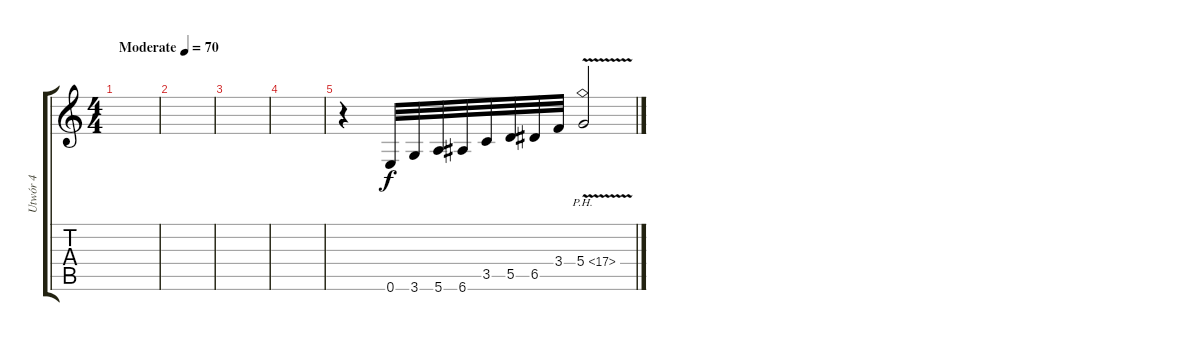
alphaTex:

\track ("Utwór 4" "Utwór 4") {instrument overdrivenguitar}
\staff {score tabs}
\tuning (E4 B3 G3 D3 A2 E2) {hide}
\ts (4 4)
\tempo (70 "Moderate")
\clef g2
\ks c
|
|
|
|
r.4 0.6.32 3.6.32 5.6.32 6.6.32 3.5.32 5.5.32 6.5.32 3.4.32 5.4{ph 12 v}.2
